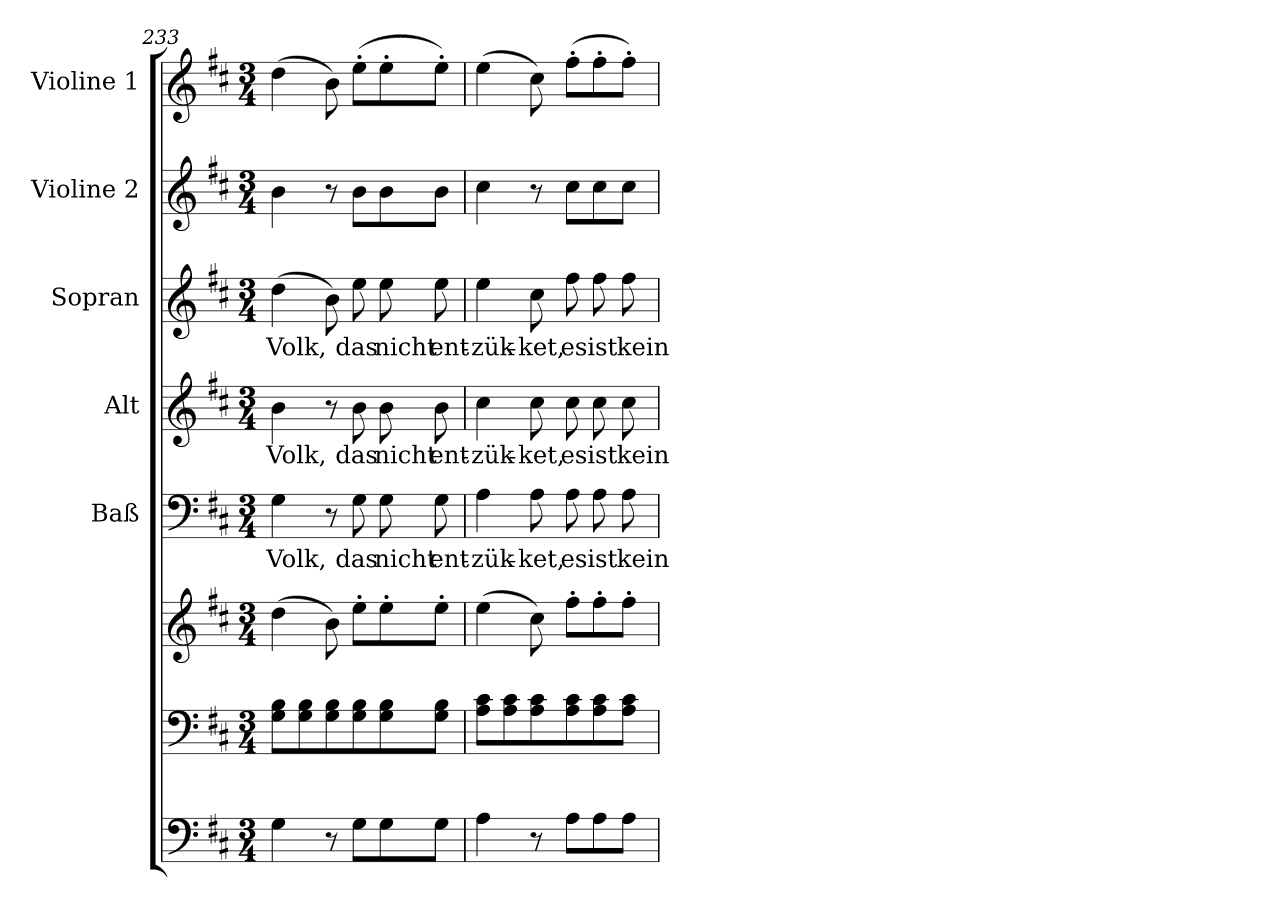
**kern	**kern	**kern	**kern	**text	**kern	**text	**kern	**text	**kern	**kern
*part7	*part6	*part6	*part5	*part5	*part4	*part4	*part3	*part3	*part2	*part1
*staff8	*staff7	*staff6	*staff5	*staff5	*staff4	*staff4	*staff3	*staff3	*staff2	*staff1
*	*	*	*I"Baß	*	*I"Alt	*	*I"Sopran	*	*I"Violine 2	*I"Violine 1
*	*	*	*	*	*	*	*	*	*I'Vln	*I'Vln
*clefF4	*clefF4	*clefG2	*clefF4	*	*clefG2	*	*clefG2	*	*clefG2	*clefG2
*ITrd7c12	*	*	*	*	*	*	*	*	*	*
*k[f#c#]	*k[f#c#]	*k[f#c#]	*k[f#c#]	*	*k[f#c#]	*	*k[f#c#]	*	*k[f#c#]	*k[f#c#]
*D:	*D:	*D:	*D:	*	*D:	*	*D:	*	*D:	*D:
*M3/4	*M3/4	*M3/4	*M3/4	*	*M3/4	*	*M3/4	*	*M3/4	*M3/4
=233	=233	=233	=233	=233	=233	=233	=233	=233	=233	=233
!	!	!	!	!LO:LY:b	!	!LO:LY:b	!	!LO:LY:b	!	!
4GG\	8G\ 8B\L	(>4dd\	4G\	Volk,	4b\	Volk,	(>4dd\	Volk,	4b\	(>4dd\
.	8G\ 8B\	.	.	.	.	.	.	.	.	.
8r	8G\ 8B\	8b\)	8r	.	8r	.	8b\)	.	8r	8b\)
!	!	!	!	!LO:LY:b	!	!LO:LY:b	!	!LO:LY:b	!	!
8GG\L	8G\ 8B\	8ee'>\L	8G\	das	8b\	das	8ee\	das	8b\L	(>8ee'>\L
!	!	!	!	!LO:LY:b	!	!LO:LY:b	!	!LO:LY:b	!	!
8GG\	8G\ 8B\	8ee'>\	8G\	nicht	8b\	nicht	8ee\	nicht	8b\	8ee'>\
!	!	!	!	!LO:LY:b	!	!LO:LY:b	!	!LO:LY:b	!	!
8GG\J	8G\ 8B\J	8ee'>\J	8G\	ent-	8b\	ent-	8ee\	ent-	8b\J	8ee'>\J)
=234	=234	=234	=234	=234	=234	=234	=234	=234	=234	=234
!	!	!	!	!LO:LY:b	!	!LO:LY:b	!	!LO:LY:b	!	!
4AA\	8A\ 8c#\L	(>4ee\	4A\	-zük-	4cc#\	-zük-	4ee\	-zük-	4cc#\	(>4ee\
.	8A\ 8c#\	.	.	.	.	.	.	.	.	.
!	!	!	!	!LO:LY:b	!	!LO:LY:b	!	!LO:LY:b	!	!
8r	8A\ 8c#\	8cc#\)	8A\	-ket,	8cc#\	-ket,	8cc#\	-ket,	8r	8cc#\)
!	!	!	!	!LO:LY:b	!	!LO:LY:b	!	!LO:LY:b	!	!
8AA\L	8A\ 8c#\	8ff#'>\L	8A\	es	8cc#\	es	8ff#\	es	8cc#\L	(>8ff#'>\L
!	!	!	!	!LO:LY:b	!	!LO:LY:b	!	!LO:LY:b	!	!
8AA\	8A\ 8c#\	8ff#'>\	8A\	ist	8cc#\	ist	8ff#\	ist	8cc#\	8ff#'>\
!	!	!	!	!LO:LY:b	!	!LO:LY:b	!	!LO:LY:b	!	!
8AA\J	8A\ 8c#\J	8ff#'>\J	8A\	kein	8cc#\	kein	8ff#\	kein	8cc#\J	8ff#'>\J)
=	=	=	=	=	=	=	=	=	=	=
*-	*-	*-	*-	*-	*-	*-	*-	*-	*-	*-
